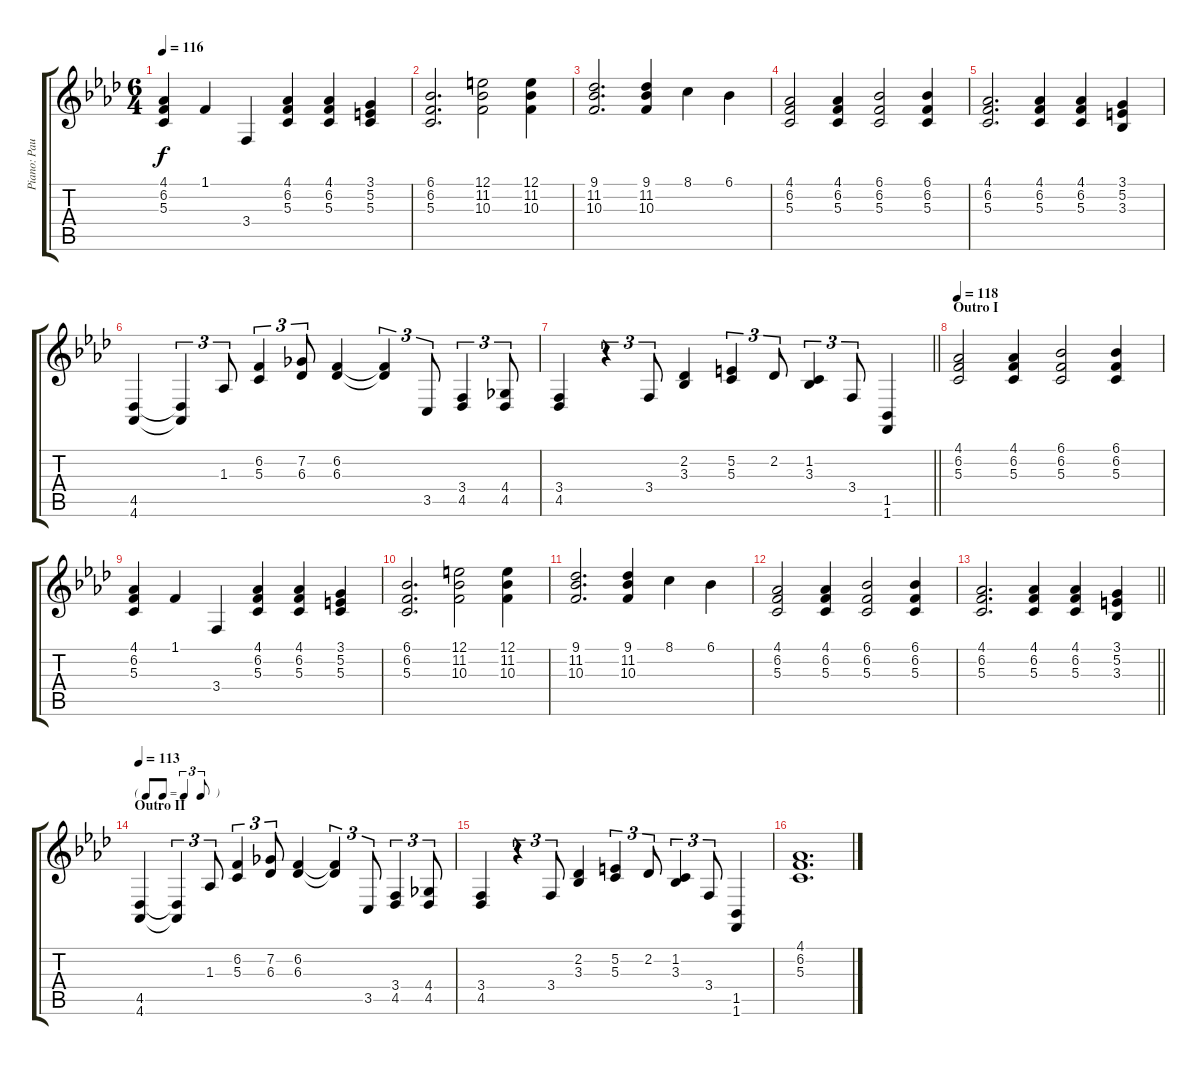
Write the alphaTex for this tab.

\track ("Piano: Paul" "Piano: Pau") {instrument acousticgrandpiano}
\staff {score tabs}
\tuning (E4 B3 G3 D3 A2 E2) {hide}
\ts (6 4)
\tempo 116
\clef g2
\ks ab
(4.1 6.2 5.3).4{dy f} 1.1.4 3.4.4 (4.1 6.2 5.3).4 (4.1 6.2 5.3).4 (3.1 5.2 5.3).4 |
(6.1 6.2 5.3).2{d} (12.1 11.2 10.3).2 (12.1 11.2 10.3).4 |
(9.1 11.2 10.3).2{d} (9.1 11.2 10.3).4 8.1.4 6.1.4 |
(4.1 6.2 5.3).2 (4.1 6.2 5.3).4 (6.1 6.2 5.3).2 (6.1 6.2 5.3).4 |
(4.1 6.2 5.3).2{d} (4.1 6.2 5.3).4 (4.1 6.2 5.3).4 (3.1 5.2 3.3).4 |
(4.5 4.6).4 (4.5{t} 4.6{t}).4{tu (3 2)} 1.3.8{tu (3 2)} (6.2 5.3).4{tu (3 2)} (7.2 6.3).8{tu (3 2)} (6.2 6.3).4 (6.2{t} 6.3{t}).4{tu (3 2)} 3.5.8{tu (3 2)} (3.4 4.5).4{tu (3 2)} (4.4 4.5).8{tu (3 2)} |
\barLineRight lightlight
(3.4 4.5).4 r.4{tu (3 2)} 3.4.8{tu (3 2)} (2.2 3.3).4 (5.2 5.3).4{tu (3 2)} 2.2.8{tu (3 2)} (1.2 3.3).4{tu (3 2)} 3.4.8{tu (3 2)} (1.5 1.6).4 |
\section ("" "Outro I")
\tempo 118
(4.1 6.2 5.3).2 (4.1 6.2 5.3).4 (6.1 6.2 5.3).2 (6.1 6.2 5.3).4 |
(4.1 6.2 5.3).4 1.1.4 3.4.4 (4.1 6.2 5.3).4 (4.1 6.2 5.3).4 (3.1 5.2 5.3).4 |
(6.1 6.2 5.3).2{d} (12.1 11.2 10.3).2 (12.1 11.2 10.3).4 |
(9.1 11.2 10.3).2{d} (9.1 11.2 10.3).4 8.1.4 6.1.4 |
(4.1 6.2 5.3).2 (4.1 6.2 5.3).4 (6.1 6.2 5.3).2 (6.1 6.2 5.3).4 |
\barLineRight lightlight
(4.1 6.2 5.3).2{d} (4.1 6.2 5.3).4 (4.1 6.2 5.3).4 (3.1 5.2 3.3).4 |
\tf triplet8th
\section ("" "Outro II")
\tempo 113
(4.5 4.6).4 (4.5{t} 4.6{t}).4{tu (3 2)} 1.3.8{tu (3 2)} (6.2 5.3).4{tu (3 2)} (7.2 6.3).8{tu (3 2)} (6.2 6.3).4 (6.2{t} 6.3{t}).4{tu (3 2)} 3.5.8{tu (3 2)} (3.4 4.5).4{tu (3 2)} (4.4 4.5).8{tu (3 2)} |
(3.4 4.5).4 r.4{tu (3 2)} 3.4.8{tu (3 2)} (2.2 3.3).4 (5.2 5.3).4{tu (3 2)} 2.2.8{tu (3 2)} (1.2 3.3).4{tu (3 2)} 3.4.8{tu (3 2)} (1.5 1.6).4 |
(4.1 6.2 5.3).1{d}
